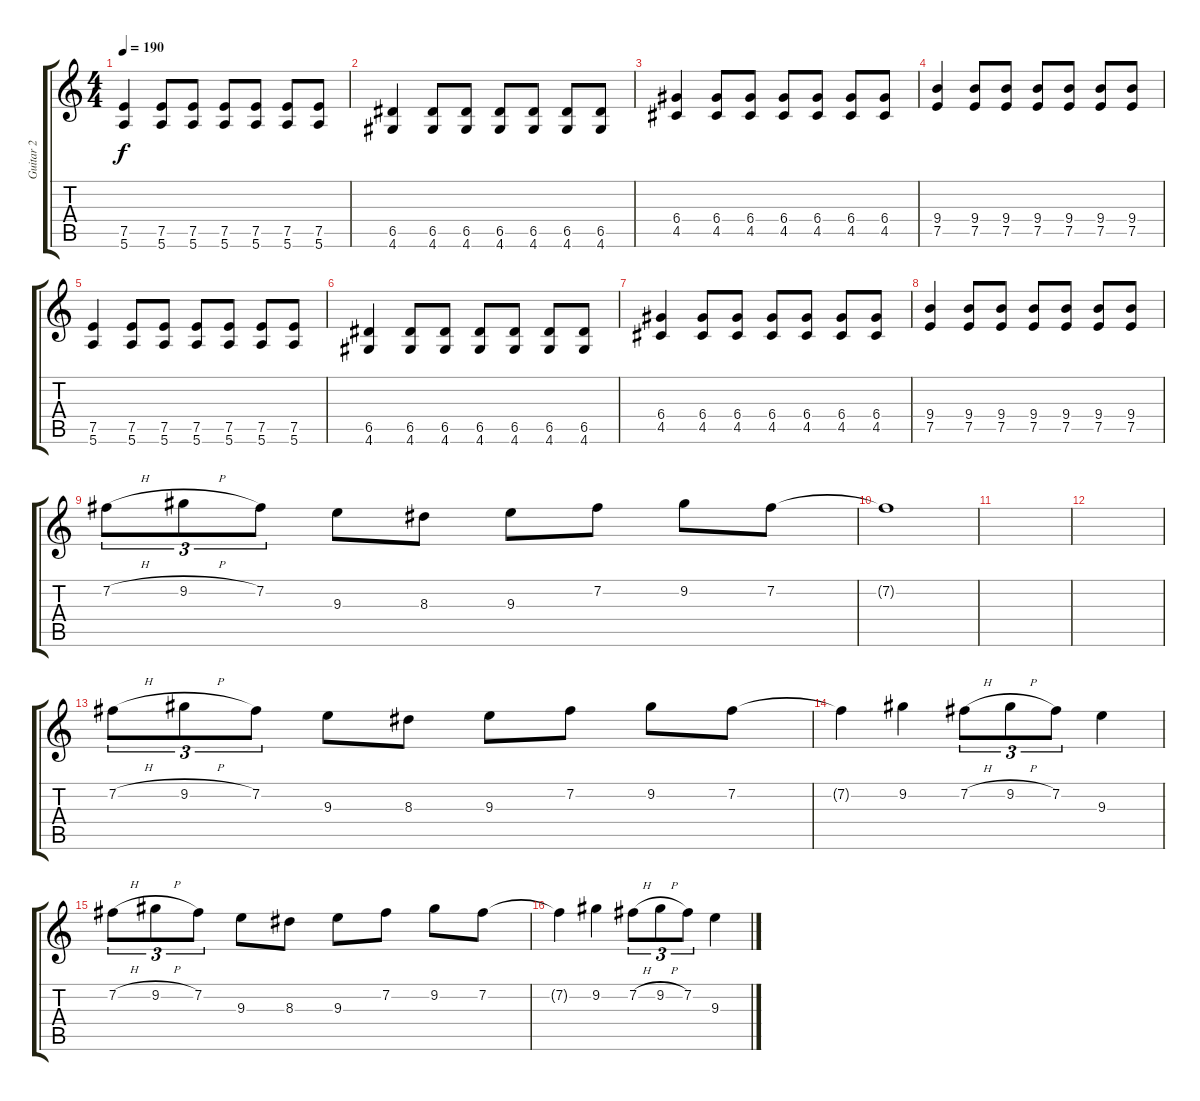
\track ("Guitar 2" "Guitar 2") {instrument distortionguitar}
\staff {score tabs}
\tuning (E4 B3 G3 D3 A2 E2) {hide}
\ts (4 4)
\tempo 190
\clef g2
\ks c
(7.5 5.6).4{dy f} (7.5 5.6).8 (7.5 5.6).8 (7.5 5.6).8 (7.5 5.6).8 (7.5 5.6).8 (7.5 5.6).8 |
(6.5 4.6).4 (6.5 4.6).8 (6.5 4.6).8 (6.5 4.6).8 (6.5 4.6).8 (6.5 4.6).8 (6.5 4.6).8 |
(6.4 4.5).4 (6.4 4.5).8 (6.4 4.5).8 (6.4 4.5).8 (6.4 4.5).8 (6.4 4.5).8 (6.4 4.5).8 |
(9.4 7.5).4 (9.4 7.5).8 (9.4 7.5).8 (9.4 7.5).8 (9.4 7.5).8 (9.4 7.5).8 (9.4 7.5).8 |
(7.5 5.6).4 (7.5 5.6).8 (7.5 5.6).8 (7.5 5.6).8 (7.5 5.6).8 (7.5 5.6).8 (7.5 5.6).8 |
(6.5 4.6).4 (6.5 4.6).8 (6.5 4.6).8 (6.5 4.6).8 (6.5 4.6).8 (6.5 4.6).8 (6.5 4.6).8 |
(6.4 4.5).4 (6.4 4.5).8 (6.4 4.5).8 (6.4 4.5).8 (6.4 4.5).8 (6.4 4.5).8 (6.4 4.5).8 |
(9.4 7.5).4 (9.4 7.5).8 (9.4 7.5).8 (9.4 7.5).8 (9.4 7.5).8 (9.4 7.5).8 (9.4 7.5).8 |
7.2{h}.8{tu (3 2)} 9.2{h}.8{tu (3 2)} 7.2.8{tu (3 2)} 9.3.8 8.3.8 9.3.8 7.2.8 9.2.8 7.2.8 |
7.2{t}.1 |
|
|
7.2{h}.8{tu (3 2)} 9.2{h}.8{tu (3 2)} 7.2.8{tu (3 2)} 9.3.8 8.3.8 9.3.8 7.2.8 9.2.8 7.2.8 |
7.2{t}.4 9.2.4 7.2{h}.8{tu (3 2)} 9.2{h}.8{tu (3 2)} 7.2.8{tu (3 2)} 9.3.4 |
7.2{h}.8{tu (3 2)} 9.2{h}.8{tu (3 2)} 7.2.8{tu (3 2)} 9.3.8 8.3.8 9.3.8 7.2.8 9.2.8 7.2.8 |
7.2{t}.4 9.2.4 7.2{h}.8{tu (3 2)} 9.2{h}.8{tu (3 2)} 7.2.8{tu (3 2)} 9.3.4
